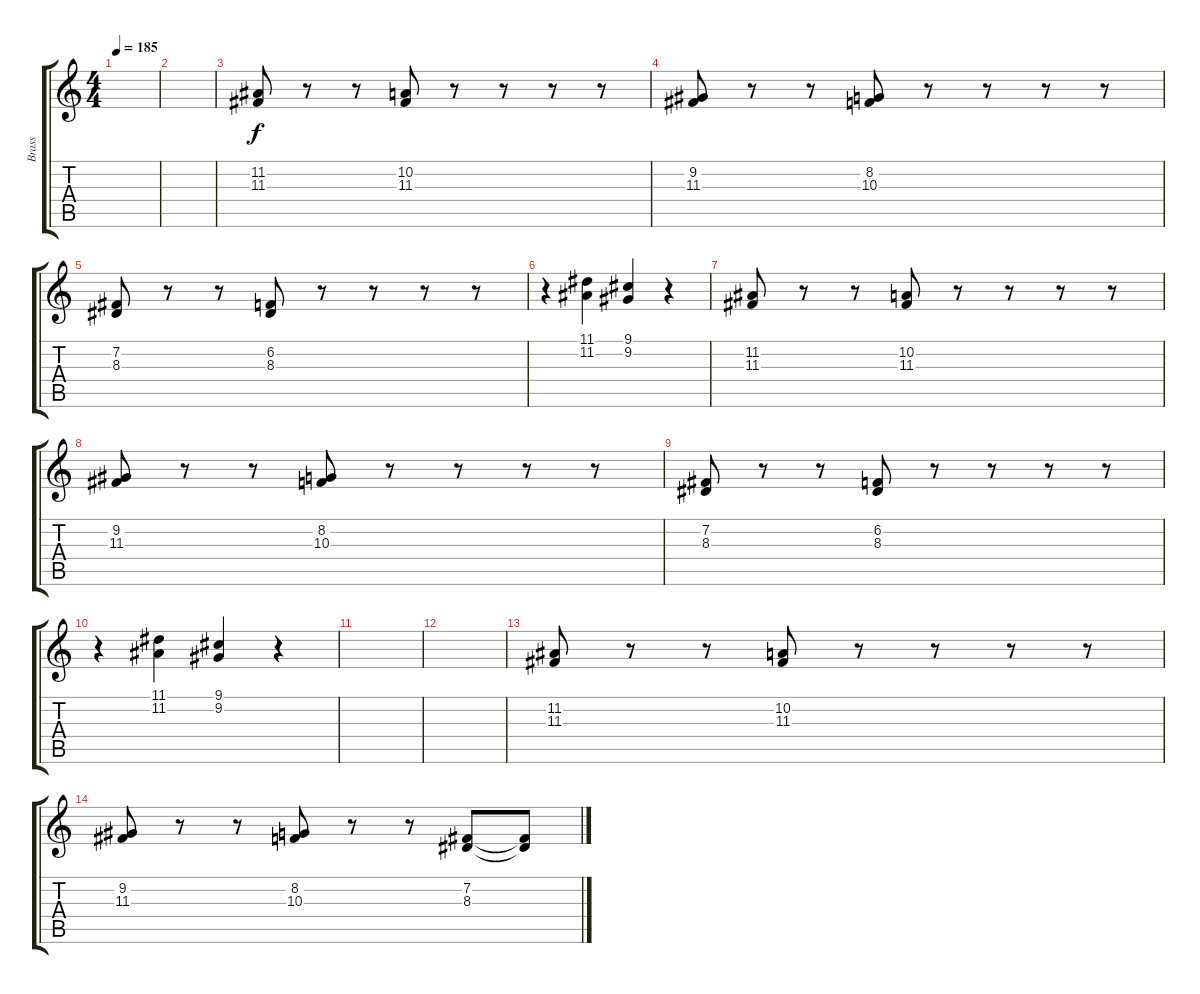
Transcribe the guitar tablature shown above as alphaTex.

\track ("Brass" "Brass") {instrument brasssection}
\staff {score tabs}
\tuning (E4 B3 G3 D3 A2 E2) {hide}
\ts (4 4)
\tempo 185
\clef g2
\ks c
|
|
(11.2 11.3).8 r.8 r.8 (10.2 11.3).8 r.8 r.8 r.8 r.8 |
(9.2 11.3).8 r.8 r.8 (8.2 10.3).8 r.8 r.8 r.8 r.8 |
(7.2 8.3).8 r.8 r.8 (6.2 8.3).8 r.8 r.8 r.8 r.8 |
r.4 (11.1 11.2).4 (9.1 9.2).4 r.4 |
(11.2 11.3).8 r.8 r.8 (10.2 11.3).8 r.8 r.8 r.8 r.8 |
(9.2 11.3).8 r.8 r.8 (8.2 10.3).8 r.8 r.8 r.8 r.8 |
(7.2 8.3).8 r.8 r.8 (6.2 8.3).8 r.8 r.8 r.8 r.8 |
r.4 (11.1 11.2).4 (9.1 9.2).4 r.4 |
|
|
(11.2 11.3).8 r.8 r.8 (10.2 11.3).8 r.8 r.8 r.8 r.8 |
(9.2 11.3).8 r.8 r.8 (8.2 10.3).8 r.8 r.8 (7.2 8.3).8 (7.2{t} 8.3{t}).8
